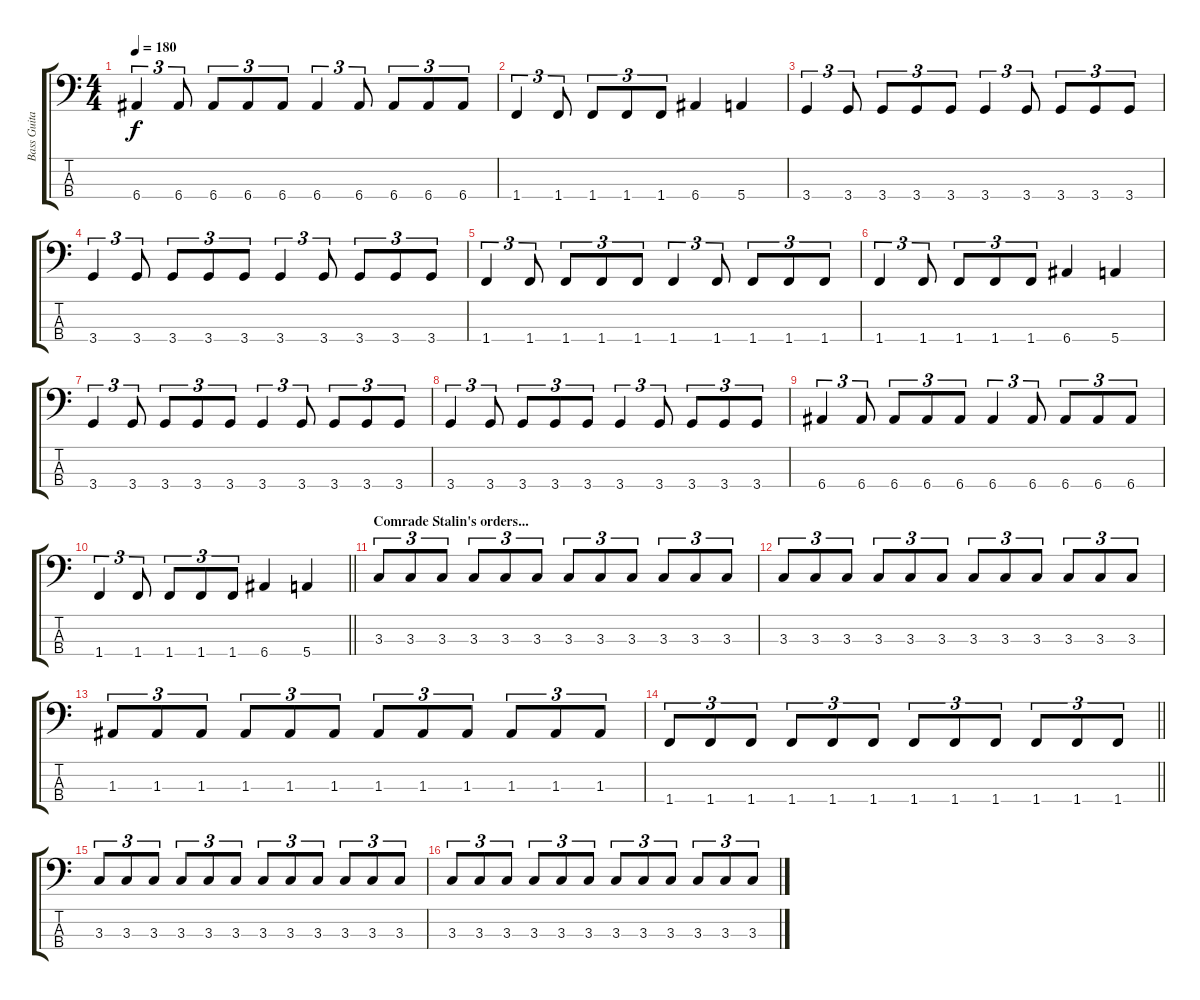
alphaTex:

\track ("Bass Guitar" "Bass Guita") {instrument electricbassfinger}
\staff {score tabs}
\tuning (G2 D2 A1 E1) {hide}
\ts (4 4)
\tempo 180
\clef f4
\ks c
6.4.4{tu (3 2) dy f} 6.4.8{tu (3 2)} 6.4.8{tu (3 2)} 6.4.8{tu (3 2)} 6.4.8{tu (3 2)} 6.4.4{tu (3 2)} 6.4.8{tu (3 2)} 6.4.8{tu (3 2)} 6.4.8{tu (3 2)} 6.4.8{tu (3 2)} |
1.4.4{tu (3 2)} 1.4.8{tu (3 2)} 1.4.8{tu (3 2)} 1.4.8{tu (3 2)} 1.4.8{tu (3 2)} 6.4.4 5.4.4 |
3.4.4{tu (3 2)} 3.4.8{tu (3 2)} 3.4.8{tu (3 2)} 3.4.8{tu (3 2)} 3.4.8{tu (3 2)} 3.4.4{tu (3 2)} 3.4.8{tu (3 2)} 3.4.8{tu (3 2)} 3.4.8{tu (3 2)} 3.4.8{tu (3 2)} |
3.4.4{tu (3 2)} 3.4.8{tu (3 2)} 3.4.8{tu (3 2)} 3.4.8{tu (3 2)} 3.4.8{tu (3 2)} 3.4.4{tu (3 2)} 3.4.8{tu (3 2)} 3.4.8{tu (3 2)} 3.4.8{tu (3 2)} 3.4.8{tu (3 2)} |
1.4.4{tu (3 2)} 1.4.8{tu (3 2)} 1.4.8{tu (3 2)} 1.4.8{tu (3 2)} 1.4.8{tu (3 2)} 1.4.4{tu (3 2)} 1.4.8{tu (3 2)} 1.4.8{tu (3 2)} 1.4.8{tu (3 2)} 1.4.8{tu (3 2)} |
1.4.4{tu (3 2)} 1.4.8{tu (3 2)} 1.4.8{tu (3 2)} 1.4.8{tu (3 2)} 1.4.8{tu (3 2)} 6.4.4 5.4.4 |
3.4.4{tu (3 2)} 3.4.8{tu (3 2)} 3.4.8{tu (3 2)} 3.4.8{tu (3 2)} 3.4.8{tu (3 2)} 3.4.4{tu (3 2)} 3.4.8{tu (3 2)} 3.4.8{tu (3 2)} 3.4.8{tu (3 2)} 3.4.8{tu (3 2)} |
3.4.4{tu (3 2)} 3.4.8{tu (3 2)} 3.4.8{tu (3 2)} 3.4.8{tu (3 2)} 3.4.8{tu (3 2)} 3.4.4{tu (3 2)} 3.4.8{tu (3 2)} 3.4.8{tu (3 2)} 3.4.8{tu (3 2)} 3.4.8{tu (3 2)} |
6.4.4{tu (3 2)} 6.4.8{tu (3 2)} 6.4.8{tu (3 2)} 6.4.8{tu (3 2)} 6.4.8{tu (3 2)} 6.4.4{tu (3 2)} 6.4.8{tu (3 2)} 6.4.8{tu (3 2)} 6.4.8{tu (3 2)} 6.4.8{tu (3 2)} |
\barLineRight lightlight
1.4.4{tu (3 2)} 1.4.8{tu (3 2)} 1.4.8{tu (3 2)} 1.4.8{tu (3 2)} 1.4.8{tu (3 2)} 6.4.4 5.4.4 |
\section ("" "Comrade Stalin's orders...")
3.3.8{tu (3 2)} 3.3.8{tu (3 2)} 3.3.8{tu (3 2)} 3.3.8{tu (3 2)} 3.3.8{tu (3 2)} 3.3.8{tu (3 2)} 3.3.8{tu (3 2)} 3.3.8{tu (3 2)} 3.3.8{tu (3 2)} 3.3.8{tu (3 2)} 3.3.8{tu (3 2)} 3.3.8{tu (3 2)} |
3.3.8{tu (3 2)} 3.3.8{tu (3 2)} 3.3.8{tu (3 2)} 3.3.8{tu (3 2)} 3.3.8{tu (3 2)} 3.3.8{tu (3 2)} 3.3.8{tu (3 2)} 3.3.8{tu (3 2)} 3.3.8{tu (3 2)} 3.3.8{tu (3 2)} 3.3.8{tu (3 2)} 3.3.8{tu (3 2)} |
1.3.8{tu (3 2)} 1.3.8{tu (3 2)} 1.3.8{tu (3 2)} 1.3.8{tu (3 2)} 1.3.8{tu (3 2)} 1.3.8{tu (3 2)} 1.3.8{tu (3 2)} 1.3.8{tu (3 2)} 1.3.8{tu (3 2)} 1.3.8{tu (3 2)} 1.3.8{tu (3 2)} 1.3.8{tu (3 2)} |
\barLineRight lightlight
1.4.8{tu (3 2)} 1.4.8{tu (3 2)} 1.4.8{tu (3 2)} 1.4.8{tu (3 2)} 1.4.8{tu (3 2)} 1.4.8{tu (3 2)} 1.4.8{tu (3 2)} 1.4.8{tu (3 2)} 1.4.8{tu (3 2)} 1.4.8{tu (3 2)} 1.4.8{tu (3 2)} 1.4.8{tu (3 2)} |
3.3.8{tu (3 2)} 3.3.8{tu (3 2)} 3.3.8{tu (3 2)} 3.3.8{tu (3 2)} 3.3.8{tu (3 2)} 3.3.8{tu (3 2)} 3.3.8{tu (3 2)} 3.3.8{tu (3 2)} 3.3.8{tu (3 2)} 3.3.8{tu (3 2)} 3.3.8{tu (3 2)} 3.3.8{tu (3 2)} |
3.3.8{tu (3 2)} 3.3.8{tu (3 2)} 3.3.8{tu (3 2)} 3.3.8{tu (3 2)} 3.3.8{tu (3 2)} 3.3.8{tu (3 2)} 3.3.8{tu (3 2)} 3.3.8{tu (3 2)} 3.3.8{tu (3 2)} 3.3.8{tu (3 2)} 3.3.8{tu (3 2)} 3.3.8{tu (3 2)}
